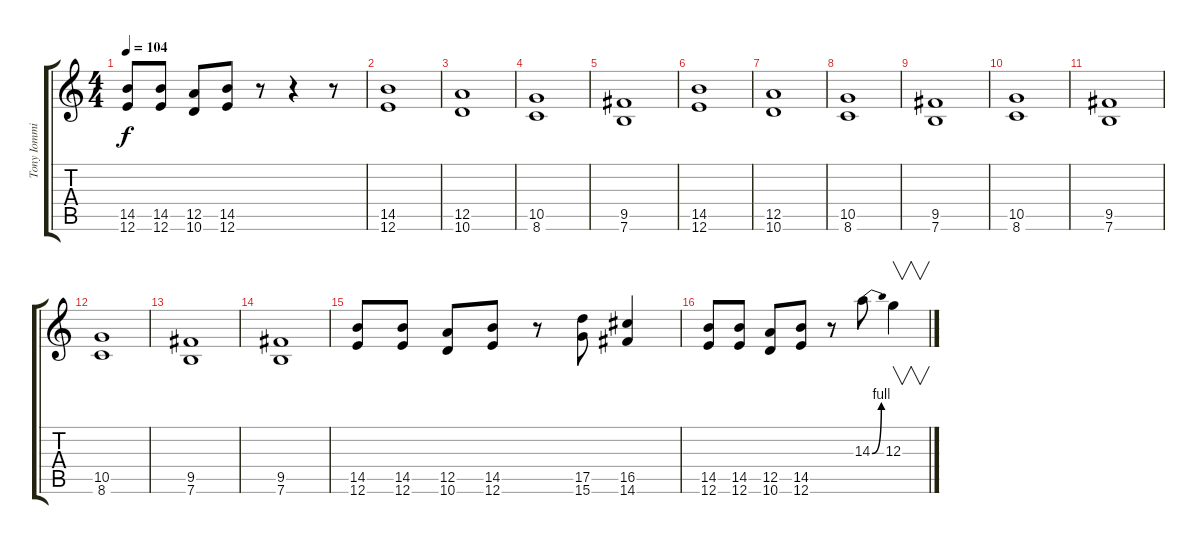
\track ("Tony Iommi" "Tony Iommi") {instrument distortionguitar}
\staff {score tabs}
\tuning (E4 B3 G3 D3 A2 E2) {hide}
\ts (4 4)
\tempo 104
\clef g2
\ks c
(14.5 12.6).8{dy f} (14.5 12.6).8 (12.5 10.6).8 (14.5 12.6).8 r.8 r.4 r.8 |
(14.5 12.6).1 |
(12.5 10.6).1 |
(10.5 8.6).1 |
(9.5 7.6).1 |
(14.5 12.6).1 |
(12.5 10.6).1 |
(10.5 8.6).1 |
(9.5 7.6).1 |
(10.5 8.6).1 |
(9.5 7.6).1 |
(10.5 8.6).1 |
(9.5 7.6).1 |
(9.5 7.6).1 |
(14.5 12.6).8 (14.5 12.6).8 (12.5 10.6).8 (14.5 12.6).8 r.8 (17.5 15.6).8 (16.5 14.6).4 |
(14.5 12.6).8 (14.5 12.6).8 (12.5 10.6).8 (14.5 12.6).8 r.8 14.3{be (bend 0 0 60 4)}.8 12.3.4{v}
